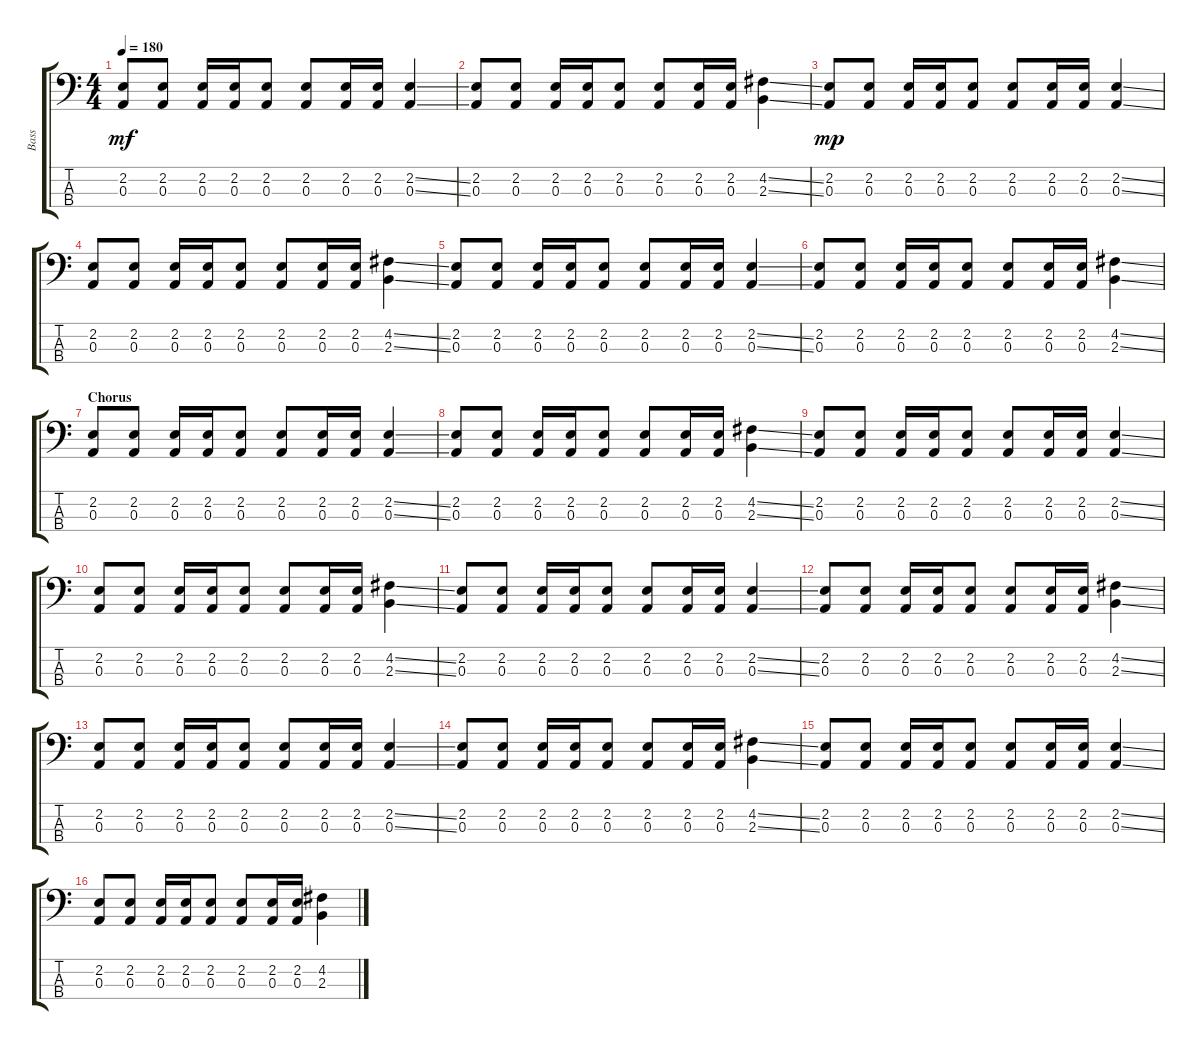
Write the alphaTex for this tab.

\track ("Bass" "Bass") {instrument electricbasspick}
\staff {score tabs}
\tuning (G2 D2 A1 E1) {hide}
\ts (4 4)
\tempo 180
\clef f4
\ks c
(2.2 0.3).8{dy mf} (2.2 0.3).8 (2.2 0.3).16 (2.2 0.3).16 (2.2 0.3).8 (2.2 0.3).8 (2.2 0.3).16 (2.2 0.3).16 (2.2{ss} 0.3{ss}).4 |
(2.2 0.3).8 (2.2 0.3).8 (2.2 0.3).16 (2.2 0.3).16 (2.2 0.3).8 (2.2 0.3).8 (2.2 0.3).16 (2.2 0.3).16 (4.2{ss} 2.3{ss}).4 |
(2.2 0.3).8{dy mp} (2.2 0.3).8 (2.2 0.3).16 (2.2 0.3).16 (2.2 0.3).8 (2.2 0.3).8 (2.2 0.3).16 (2.2 0.3).16 (2.2{ss} 0.3{ss}).4 |
(2.2 0.3).8 (2.2 0.3).8 (2.2 0.3).16 (2.2 0.3).16 (2.2 0.3).8 (2.2 0.3).8 (2.2 0.3).16 (2.2 0.3).16 (4.2{ss} 2.3{ss}).4 |
(2.2 0.3).8 (2.2 0.3).8 (2.2 0.3).16 (2.2 0.3).16 (2.2 0.3).8 (2.2 0.3).8 (2.2 0.3).16 (2.2 0.3).16 (2.2{ss} 0.3{ss}).4 |
(2.2 0.3).8 (2.2 0.3).8 (2.2 0.3).16 (2.2 0.3).16 (2.2 0.3).8 (2.2 0.3).8 (2.2 0.3).16 (2.2 0.3).16 (4.2{ss} 2.3{ss}).4 |
\section ("" "Chorus")
(2.2 0.3).8 (2.2 0.3).8 (2.2 0.3).16 (2.2 0.3).16 (2.2 0.3).8 (2.2 0.3).8 (2.2 0.3).16 (2.2 0.3).16 (2.2{ss} 0.3{ss}).4 |
(2.2 0.3).8 (2.2 0.3).8 (2.2 0.3).16 (2.2 0.3).16 (2.2 0.3).8 (2.2 0.3).8 (2.2 0.3).16 (2.2 0.3).16 (4.2{ss} 2.3{ss}).4 |
(2.2 0.3).8 (2.2 0.3).8 (2.2 0.3).16 (2.2 0.3).16 (2.2 0.3).8 (2.2 0.3).8 (2.2 0.3).16 (2.2 0.3).16 (2.2{ss} 0.3{ss}).4 |
(2.2 0.3).8 (2.2 0.3).8 (2.2 0.3).16 (2.2 0.3).16 (2.2 0.3).8 (2.2 0.3).8 (2.2 0.3).16 (2.2 0.3).16 (4.2{ss} 2.3{ss}).4 |
(2.2 0.3).8 (2.2 0.3).8 (2.2 0.3).16 (2.2 0.3).16 (2.2 0.3).8 (2.2 0.3).8 (2.2 0.3).16 (2.2 0.3).16 (2.2{ss} 0.3{ss}).4 |
(2.2 0.3).8 (2.2 0.3).8 (2.2 0.3).16 (2.2 0.3).16 (2.2 0.3).8 (2.2 0.3).8 (2.2 0.3).16 (2.2 0.3).16 (4.2{ss} 2.3{ss}).4 |
(2.2 0.3).8 (2.2 0.3).8 (2.2 0.3).16 (2.2 0.3).16 (2.2 0.3).8 (2.2 0.3).8 (2.2 0.3).16 (2.2 0.3).16 (2.2{ss} 0.3{ss}).4 |
(2.2 0.3).8 (2.2 0.3).8 (2.2 0.3).16 (2.2 0.3).16 (2.2 0.3).8 (2.2 0.3).8 (2.2 0.3).16 (2.2 0.3).16 (4.2{ss} 2.3{ss}).4 |
(2.2 0.3).8 (2.2 0.3).8 (2.2 0.3).16 (2.2 0.3).16 (2.2 0.3).8 (2.2 0.3).8 (2.2 0.3).16 (2.2 0.3).16 (2.2{ss} 0.3{ss}).4 |
(2.2 0.3).8 (2.2 0.3).8 (2.2 0.3).16 (2.2 0.3).16 (2.2 0.3).8 (2.2 0.3).8 (2.2 0.3).16 (2.2 0.3).16 (4.2{ss} 2.3{ss}).4
